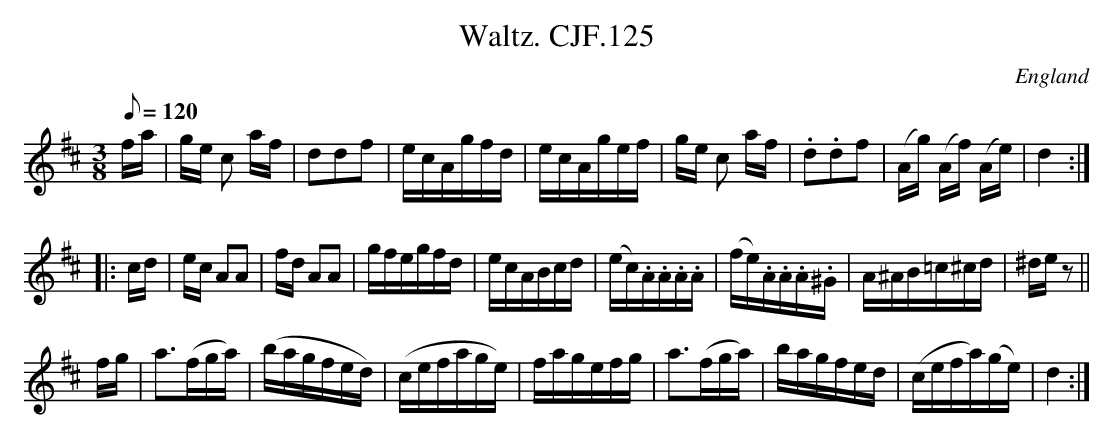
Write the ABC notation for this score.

X:1
T:Waltz. CJF.125
L:1/16
M:3/8
O:England
Q:1/8=120
K:D
fa|ge c2 af|d2d2f2|ecAgfd|ecAgef|\
ge c2 af|.d2.d2f2|(Ag) (Af) (Ae)|d4:|!
|:cd|ec A2A2|fd A2A2|gfegfd|ecABcd|\
(ec).A.A.A.A|(fe).A.A.A.^G|A^AB=c^cd|^dez2||!
fg|a3(fga)|(bagfed)|(cefage)|fagefg|\
a3(fga)|bagfed|(cefa)(ge)|d4:|
